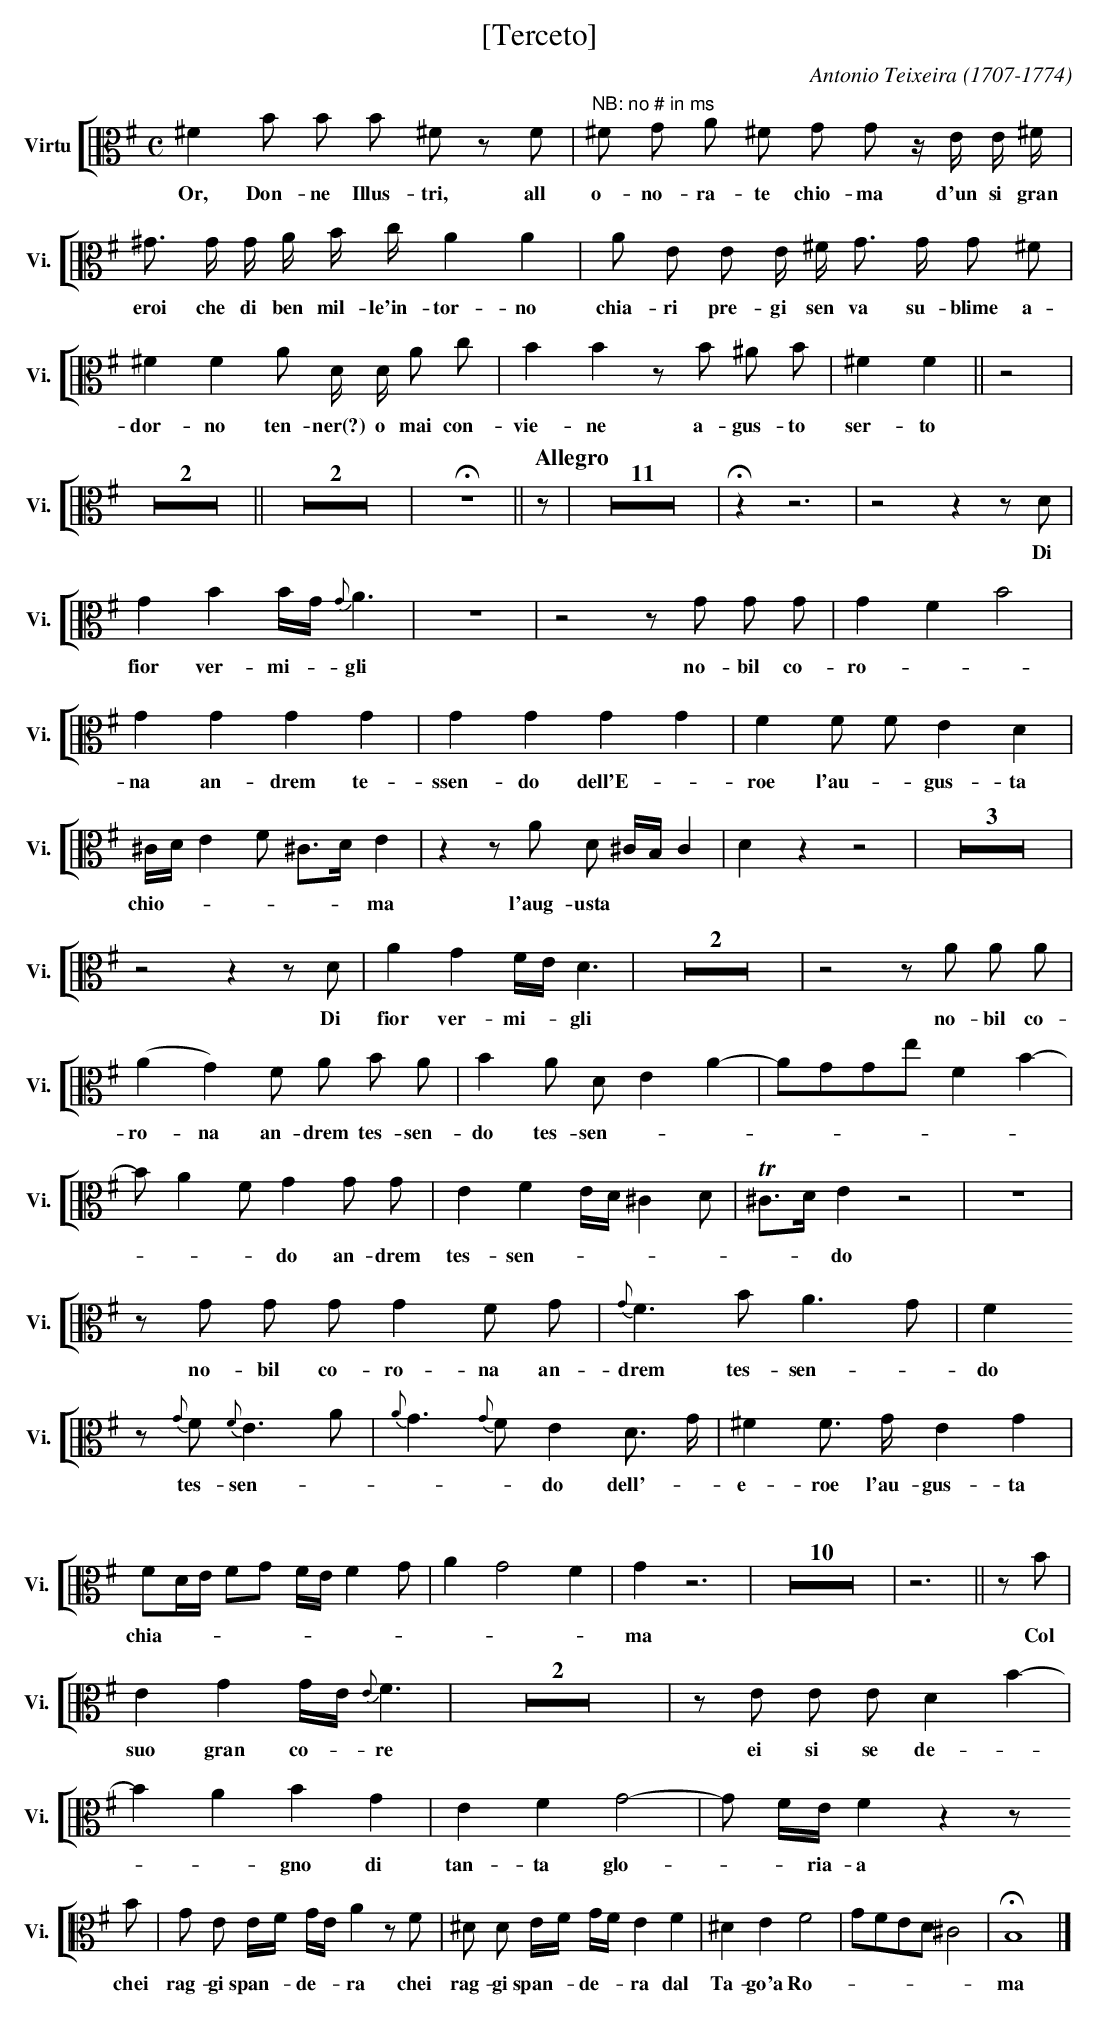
X:1
T:[Terceto]
C:Antonio Teixeira (1707-1774)
M:C
L:1/4
K:G
V: 12 clef=alto name="Virtu" sname="Vi."
%%staves [ 12 ]
[L:1/8] ^F2 B B B ^F z \
w: Or, Don-ne Illus-tri,
     F | "^NB: no # in ms"^F G A ^F G G z/E/ E/ ^F/ | ^G> G G/ A/ B/ c/ A2 A2 | A E E E/ ^F/ G> G G ^F | ^F2 F2 A D/ D/ A c | B2 B2 z B ^A B | ^F2 F2 || \
w: all o-no-ra-te chio-ma d'un si gran eroi che di ben mil-le'in-tor-no chia-ri pre-gi sen va su-blime a-dor-no ten-ner(?) o mai con-vie-ne a-gus-to ser-to
     [L:1/4] z2 | Z2 || Z2 | !fermata!z4  || \
[Q: "Allegro"] z/ | Z11 | !fermata!zz3 | z2zz/ D/| G BB//G// {G}A3/2| z4 | z2 z/G/ G/ G/ | GFB2 | GGGG|GGGG| F F/ F/ ED | \
w: Di fior ver-mi--gli no-bil co-ro---na an-drem te-ssen-do dell'E--roe l'au--gus-ta
     ^C//D// E F/ ^C/>D/ E | zz/A/ D/ ^C//B,// C | Dzz2| Z3 | \
w:chio------ma l'aug-usta
     z2zz/D/ | AG F//E//D3/2 | Z2 | \
w: Di fior ver-mi--gli
     z2 z/ A/ A/ A/ | (A G) F/ A/ B/ A/ | B A/ D/ E A -| A/G/G/e/FB-| B/AF/GG/ G/ | EF E//D//^CD/|!trill!^C/>D/Ez2| z4 |
w: no-bil co-ro-na an-drem tes-sen-do tes-sen------------do an-drem tes-sen-------do
     z/ G/ G/ G/ G F/ G/ | {G}F>BA>G| F
w: no-bil co-ro-na an-drem tes-sen--do
     z/{G}F/ {F}E>A | {A}G>{G}FED/> G/ | ^FF/> G/ EG | F/D//E// F/G/ F//E// F G/ | AG2F| Gz3| Z10 | z3|| \
w: tes-sen----do dell'-* e-roe l'au-gus-ta chia------------ma
     z/B/| EGG//E//{E}F3/2 | Z2 | z/ E/ E/ E/ DB-|BABG|EFG2-|G/ F//E// Fzz/
w: Col suo gran co--re ei si se de----gno di tan-ta glo---ria-a
     B/ | G/ E/ E//F// G//E// A \
w: chei rag-gi span--de--ra
     z/F/ | ^D/ D/ E//F// G//F// EF | ^DEF2| G/F/E/D/ ^C2 | !fermata!B,4 |] \
w: chei rag-gi span--de--ra dal Ta-go'a Ro------ma
